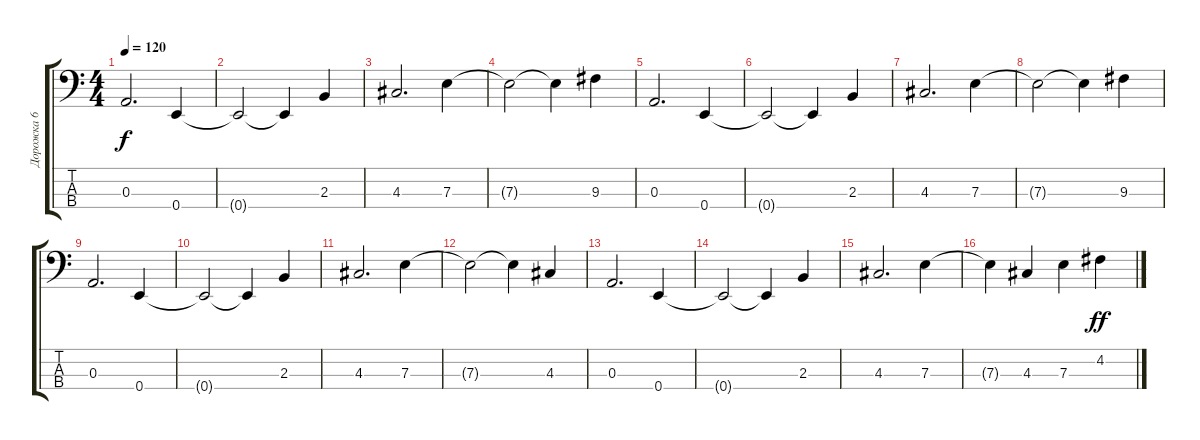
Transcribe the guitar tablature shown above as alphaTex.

\track ("Дорожка 6" "Дорожка 6") {instrument synthbass2}
\staff {score tabs}
\tuning (G2 D2 A1 E1) {hide}
\ts (4 4)
\tempo 120
\clef f4
\ks c
0.3.2{d dy f} 0.4.4 |
0.4{t}.2 0.4{t}.4 2.3.4 |
4.3.2{d} 7.3.4 |
7.3{t}.2 7.3{t}.4 9.3.4 |
0.3.2{d} 0.4.4 |
0.4{t}.2 0.4{t}.4 2.3.4 |
4.3.2{d} 7.3.4 |
7.3{t}.2 7.3{t}.4 9.3.4 |
0.3.2{d} 0.4.4 |
0.4{t}.2 0.4{t}.4 2.3.4 |
4.3.2{d} 7.3.4 |
7.3{t}.2 7.3{t}.4 4.3.4 |
0.3.2{d} 0.4.4 |
0.4{t}.2 0.4{t}.4 2.3.4 |
4.3.2{d} 7.3.4 |
7.3{t}.4 4.3.4 7.3.4 4.2.4{dy ff}
